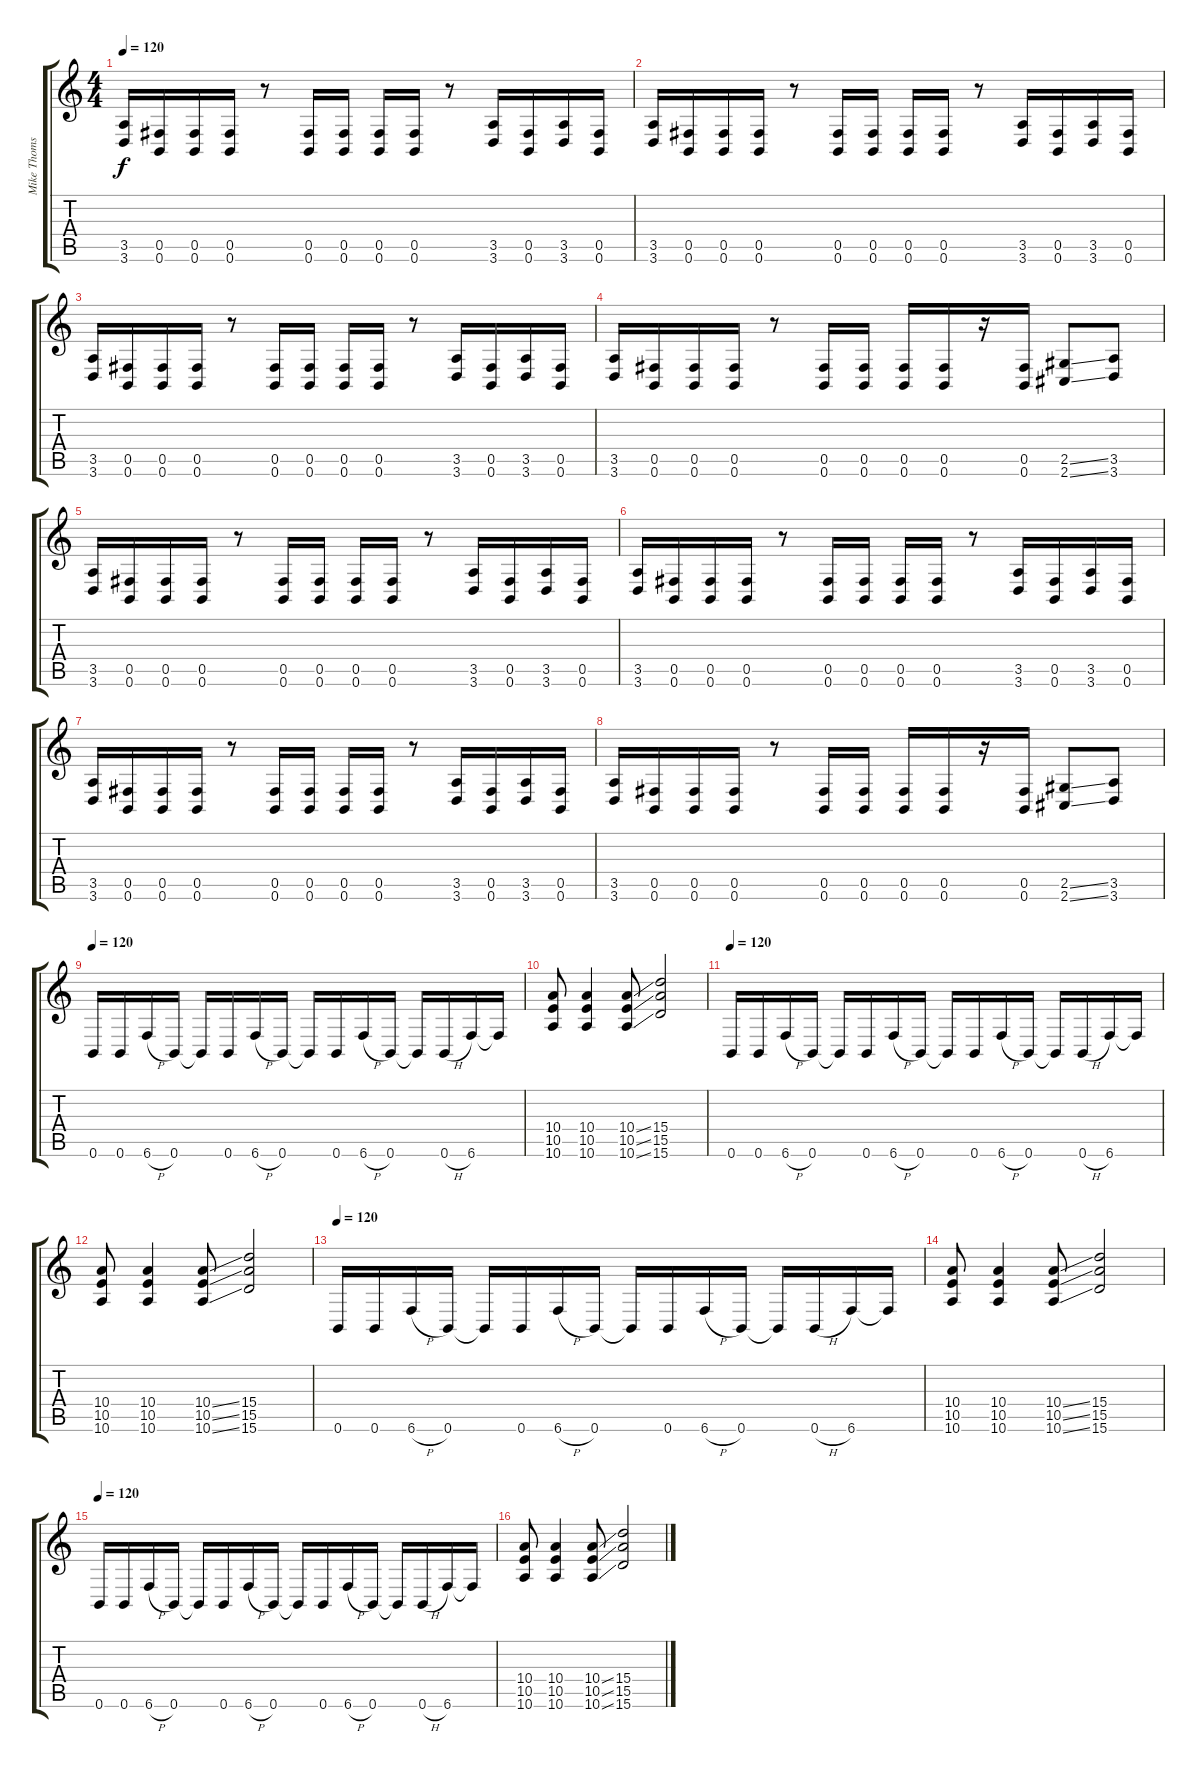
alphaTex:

\track ("Mike Thomson #7" "Mike Thoms") {instrument distortionguitar}
\staff {score tabs}
\tuning (Db4 Ab3 E3 B2 Gb2 B1) {hide}
\ts (4 4)
\tempo 120
\clef g2
\ks c
(3.5 3.6).16{dy f} (0.5 0.6).16 (0.5 0.6).16 (0.5 0.6).16 r.8 (0.5 0.6).16 (0.5 0.6).16 (0.5 0.6).16 (0.5 0.6).16 r.8 (3.5 3.6).16 (0.5 0.6).16 (3.5 3.6).16 (0.5 0.6).16 |
(3.5 3.6).16 (0.5 0.6).16 (0.5 0.6).16 (0.5 0.6).16 r.8 (0.5 0.6).16 (0.5 0.6).16 (0.5 0.6).16 (0.5 0.6).16 r.8 (3.5 3.6).16 (0.5 0.6).16 (3.5 3.6).16 (0.5 0.6).16 |
(3.5 3.6).16 (0.5 0.6).16 (0.5 0.6).16 (0.5 0.6).16 r.8 (0.5 0.6).16 (0.5 0.6).16 (0.5 0.6).16 (0.5 0.6).16 r.8 (3.5 3.6).16 (0.5 0.6).16 (3.5 3.6).16 (0.5 0.6).16 |
(3.5 3.6).16 (0.5 0.6).16 (0.5 0.6).16 (0.5 0.6).16 r.8 (0.5 0.6).16 (0.5 0.6).16 (0.5 0.6).16 (0.5 0.6).16 r.16 (0.5 0.6).16 (2.5{ss} 2.6{ss}).8 (3.5 3.6).8 |
(3.5 3.6).16 (0.5 0.6).16 (0.5 0.6).16 (0.5 0.6).16 r.8 (0.5 0.6).16 (0.5 0.6).16 (0.5 0.6).16 (0.5 0.6).16 r.8 (3.5 3.6).16 (0.5 0.6).16 (3.5 3.6).16 (0.5 0.6).16 |
(3.5 3.6).16 (0.5 0.6).16 (0.5 0.6).16 (0.5 0.6).16 r.8 (0.5 0.6).16 (0.5 0.6).16 (0.5 0.6).16 (0.5 0.6).16 r.8 (3.5 3.6).16 (0.5 0.6).16 (3.5 3.6).16 (0.5 0.6).16 |
(3.5 3.6).16 (0.5 0.6).16 (0.5 0.6).16 (0.5 0.6).16 r.8 (0.5 0.6).16 (0.5 0.6).16 (0.5 0.6).16 (0.5 0.6).16 r.8 (3.5 3.6).16 (0.5 0.6).16 (3.5 3.6).16 (0.5 0.6).16 |
(3.5 3.6).16 (0.5 0.6).16 (0.5 0.6).16 (0.5 0.6).16 r.8 (0.5 0.6).16 (0.5 0.6).16 (0.5 0.6).16 (0.5 0.6).16 r.16 (0.5 0.6).16 (2.5{ss} 2.6{ss}).8 (3.5 3.6).8 |
\tempo 120
0.6.16 0.6.16 6.6{h}.16 0.6.16 0.6{t}.16 0.6.16 6.6{h}.16 0.6.16 0.6{t}.16 0.6.16 6.6{h}.16 0.6.16 0.6{t}.16 0.6{h}.16 6.6.16 6.6{t}.16 |
(10.4 10.5 10.6).8 (10.4 10.5 10.6).4 (10.4{ss} 10.5{ss} 10.6{ss}).8 (15.4 15.5 15.6).2 |
\tempo 120
0.6.16 0.6.16 6.6{h}.16 0.6.16 0.6{t}.16 0.6.16 6.6{h}.16 0.6.16 0.6{t}.16 0.6.16 6.6{h}.16 0.6.16 0.6{t}.16 0.6{h}.16 6.6.16 6.6{t}.16 |
(10.4 10.5 10.6).8 (10.4 10.5 10.6).4 (10.4{ss} 10.5{ss} 10.6{ss}).8 (15.4 15.5 15.6).2 |
\tempo 120
0.6.16 0.6.16 6.6{h}.16 0.6.16 0.6{t}.16 0.6.16 6.6{h}.16 0.6.16 0.6{t}.16 0.6.16 6.6{h}.16 0.6.16 0.6{t}.16 0.6{h}.16 6.6.16 6.6{t}.16 |
(10.4 10.5 10.6).8 (10.4 10.5 10.6).4 (10.4{ss} 10.5{ss} 10.6{ss}).8 (15.4 15.5 15.6).2 |
\tempo 120
0.6.16 0.6.16 6.6{h}.16 0.6.16 0.6{t}.16 0.6.16 6.6{h}.16 0.6.16 0.6{t}.16 0.6.16 6.6{h}.16 0.6.16 0.6{t}.16 0.6{h}.16 6.6.16 6.6{t}.16 |
(10.4 10.5 10.6).8 (10.4 10.5 10.6).4 (10.4{ss} 10.5{ss} 10.6{ss}).8 (15.4 15.5 15.6).2
